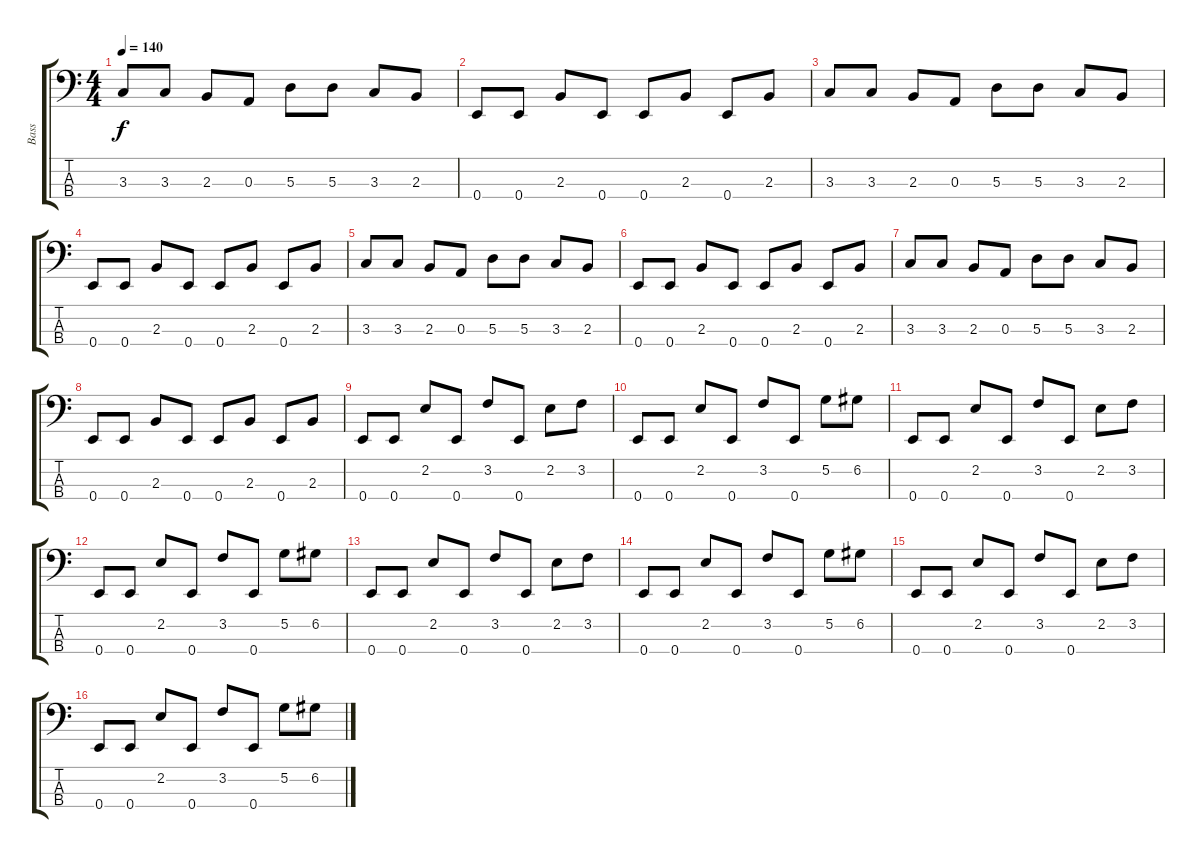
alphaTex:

\track ("Bass" "Bass") {instrument electricbassfinger}
\staff {score tabs}
\tuning (G2 D2 A1 E1) {hide}
\ts (4 4)
\tempo 140
\clef f4
\ks c
3.3.8{dy f instrument electricbassfinger} 3.3.8 2.3.8 0.3.8 5.3.8 5.3.8 3.3.8 2.3.8 |
0.4.8 0.4.8 2.3.8 0.4.8 0.4.8 2.3.8 0.4.8 2.3.8 |
3.3.8{instrument electricbassfinger} 3.3.8 2.3.8 0.3.8 5.3.8 5.3.8 3.3.8 2.3.8 |
0.4.8 0.4.8 2.3.8 0.4.8 0.4.8 2.3.8 0.4.8 2.3.8 |
3.3.8{instrument electricbassfinger} 3.3.8 2.3.8 0.3.8 5.3.8 5.3.8 3.3.8 2.3.8 |
0.4.8 0.4.8 2.3.8 0.4.8 0.4.8 2.3.8 0.4.8 2.3.8 |
3.3.8{instrument electricbassfinger} 3.3.8 2.3.8 0.3.8 5.3.8 5.3.8 3.3.8 2.3.8 |
0.4.8 0.4.8 2.3.8 0.4.8 0.4.8 2.3.8 0.4.8 2.3.8 |
0.4.8{instrument slapbass1} 0.4.8 2.2.8 0.4.8 3.2.8 0.4.8 2.2.8 3.2.8 |
0.4.8{instrument slapbass1} 0.4.8 2.2.8 0.4.8 3.2.8 0.4.8 5.2.8 6.2.8 |
0.4.8{instrument slapbass1} 0.4.8 2.2.8 0.4.8 3.2.8 0.4.8 2.2.8 3.2.8 |
0.4.8{instrument slapbass1} 0.4.8 2.2.8 0.4.8 3.2.8 0.4.8 5.2.8 6.2.8 |
0.4.8{instrument slapbass1} 0.4.8 2.2.8 0.4.8 3.2.8 0.4.8 2.2.8 3.2.8 |
0.4.8{instrument slapbass1} 0.4.8 2.2.8 0.4.8 3.2.8 0.4.8 5.2.8 6.2.8 |
0.4.8{instrument slapbass1} 0.4.8 2.2.8 0.4.8 3.2.8 0.4.8 2.2.8 3.2.8 |
0.4.8{instrument slapbass1} 0.4.8 2.2.8 0.4.8 3.2.8 0.4.8 5.2.8 6.2.8
